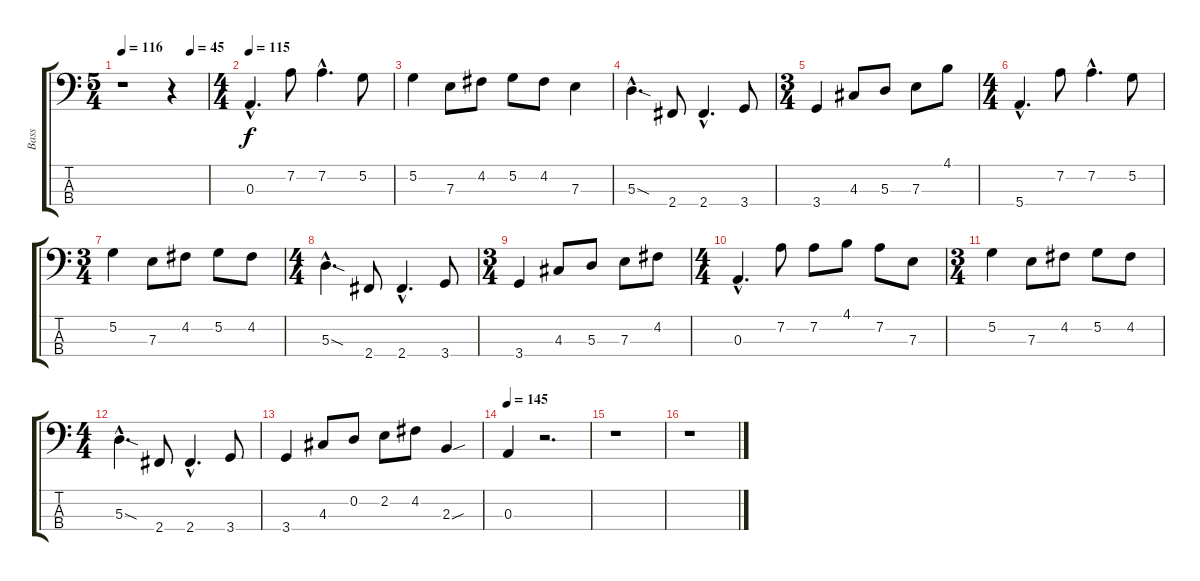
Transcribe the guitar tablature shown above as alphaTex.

\track ("Bass" "Bass") {instrument electricbasspick}
\staff {score tabs}
\tuning (G2 D2 A1 E1) {hide}
\ts (5 4)
\tempo 116
\tempo (45 0.8)
\clef f4
\ks c
r.1{dy f} r.4 |
\ts (4 4)
\tempo 115
0.3{hac}.4{d} 7.2.8 7.2{hac}.4{d} 5.2.8 |
5.2.4 7.3.8 4.2.8 5.2.8 4.2.8 7.3.4 |
5.3{sod hac}.4{d} 2.4.8 2.4{hac}.4{d} 3.4.8 |
\ts (3 4)
3.4.4 4.3.8 5.3.8 7.3.8 4.1.8 |
\ts (4 4)
5.4{hac}.4{d} 7.2.8 7.2{hac}.4{d} 5.2.8 |
\ts (3 4)
5.2.4 7.3.8 4.2.8 5.2.8 4.2.8 |
\ts (4 4)
5.3{sod hac}.4{d} 2.4.8 2.4{hac}.4{d} 3.4.8 |
\ts (3 4)
3.4.4 4.3.8 5.3.8 7.3.8 4.2.8 |
\ts (4 4)
0.3{hac}.4{d} 7.2.8 7.2.8 4.1.8 7.2.8 7.3.8 |
\ts (3 4)
5.2.4 7.3.8 4.2.8 5.2.8 4.2.8 |
\ts (4 4)
5.3{sod hac}.4{d} 2.4.8 2.4{hac}.4{d} 3.4.8 |
3.4.4 4.3.8 0.2.8 2.2.8 4.2.8 2.3{sou}.4 |
\tempo 145
0.3.4 r.2{d} |
r.1 |
r.1
